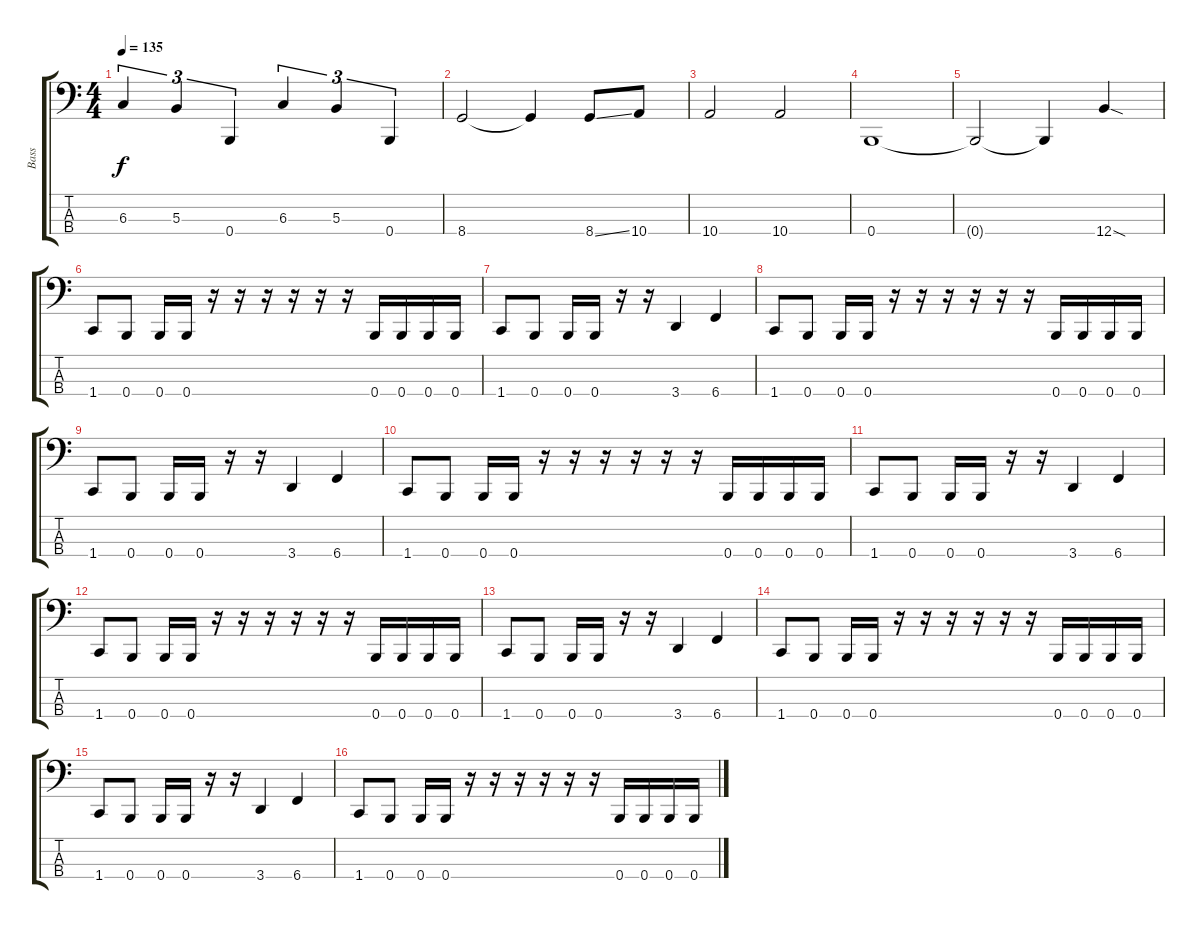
\track ("Bass" "Bass") {instrument electricbasspick}
\staff {score tabs}
\tuning (E2 B1 Gb1 B0) {hide}
\ts (4 4)
\tempo 135
\clef f4
\ks c
6.3.4{tu (3 2) dy f} 5.3.4{tu (3 2)} 0.4.4{tu (3 2)} 6.3.4{tu (3 2)} 5.3.4{tu (3 2)} 0.4.4{tu (3 2)} |
8.4.2 8.4{t}.4 8.4{ss}.8 10.4.8 |
10.4.2 10.4.2 |
0.4.1 |
0.4{t}.2 0.4{t}.4 12.4{sod}.4 |
1.4.8 0.4.8 0.4.16 0.4.16 r.16 r.16 r.16 r.16 r.16 r.16 0.4.16 0.4.16 0.4.16 0.4.16 |
1.4.8 0.4.8 0.4.16 0.4.16 r.16 r.16 3.4.4 6.4.4 |
1.4.8 0.4.8 0.4.16 0.4.16 r.16 r.16 r.16 r.16 r.16 r.16 0.4.16 0.4.16 0.4.16 0.4.16 |
1.4.8 0.4.8 0.4.16 0.4.16 r.16 r.16 3.4.4 6.4.4 |
1.4.8 0.4.8 0.4.16 0.4.16 r.16 r.16 r.16 r.16 r.16 r.16 0.4.16 0.4.16 0.4.16 0.4.16 |
1.4.8 0.4.8 0.4.16 0.4.16 r.16 r.16 3.4.4 6.4.4 |
1.4.8 0.4.8 0.4.16 0.4.16 r.16 r.16 r.16 r.16 r.16 r.16 0.4.16 0.4.16 0.4.16 0.4.16 |
1.4.8 0.4.8 0.4.16 0.4.16 r.16 r.16 3.4.4 6.4.4 |
1.4.8 0.4.8 0.4.16 0.4.16 r.16 r.16 r.16 r.16 r.16 r.16 0.4.16 0.4.16 0.4.16 0.4.16 |
1.4.8 0.4.8 0.4.16 0.4.16 r.16 r.16 3.4.4 6.4.4 |
1.4.8 0.4.8 0.4.16 0.4.16 r.16 r.16 r.16 r.16 r.16 r.16 0.4.16 0.4.16 0.4.16 0.4.16
